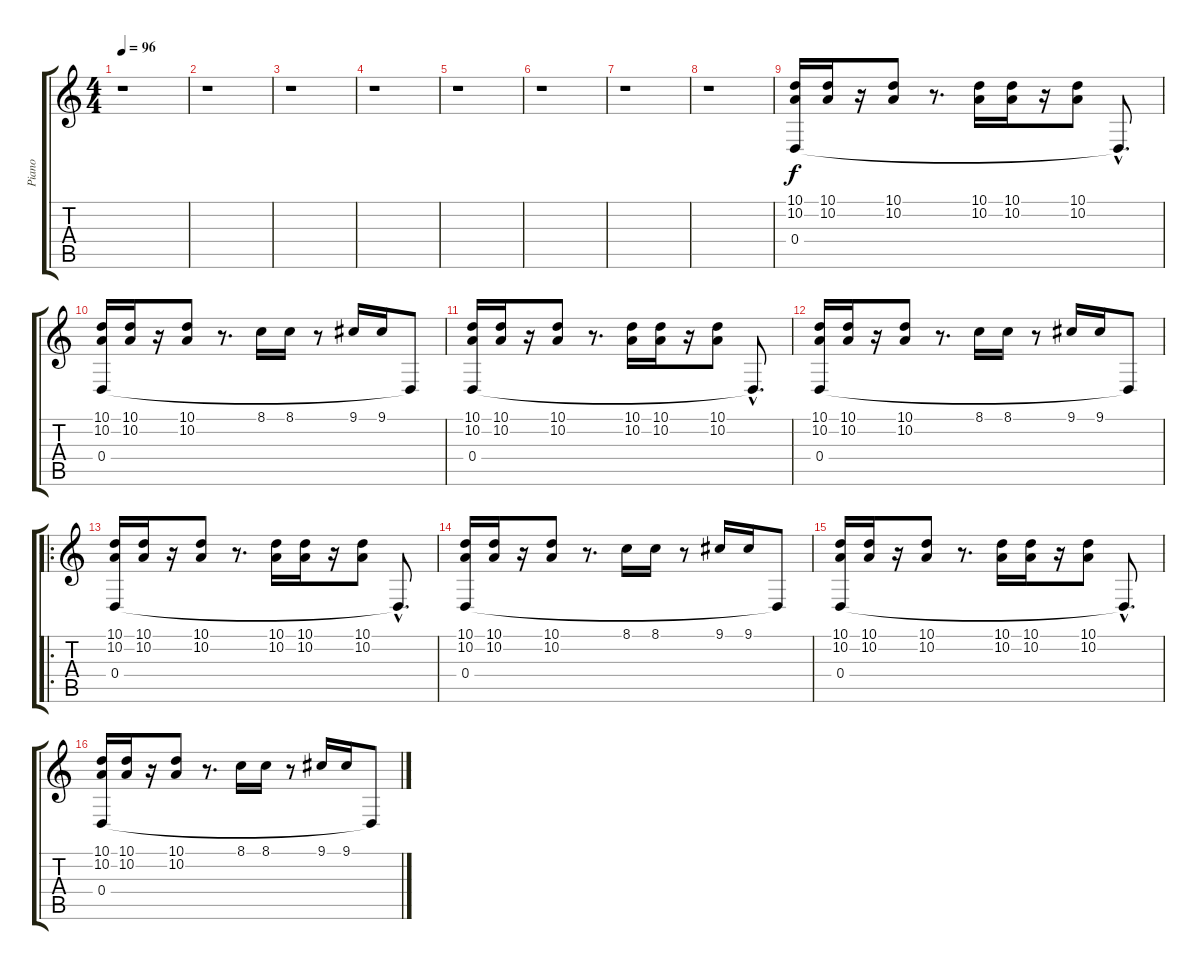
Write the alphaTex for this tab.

\track ("Piano" "Piano") {instrument acousticgrandpiano}
\staff {score tabs}
\tuning (E4 B3 G3 D3 A2 E2) {hide}
\ts (4 4)
\tempo 96
\clef g2
\ks c
r.1{dy f instrument acousticgrandpiano} |
r.1 |
r.1 |
r.1 |
r.1 |
r.1 |
r.1 |
r.1 |
(10.1 10.2 0.4).16 (10.1 10.2).16 r.16 (10.1 10.2).8 r.8{d} (10.1 10.2).16 (10.1 10.2).16 r.16 (10.1 10.2).8 0.4{hac t}.8{d} |
(10.1 10.2 0.4).16 (10.1 10.2).16 r.16 (10.1 10.2).8 r.8{d} 8.1.16 8.1.16 r.8 9.1.16 9.1.16 0.4{t}.8 |
(10.1 10.2 0.4).16 (10.1 10.2).16 r.16 (10.1 10.2).8 r.8{d} (10.1 10.2).16 (10.1 10.2).16 r.16 (10.1 10.2).8 0.4{hac t}.8{d} |
(10.1 10.2 0.4).16 (10.1 10.2).16 r.16 (10.1 10.2).8 r.8{d} 8.1.16 8.1.16 r.8 9.1.16 9.1.16 0.4{t}.8 |
\ro
(10.1 10.2 0.4).16 (10.1 10.2).16 r.16 (10.1 10.2).8 r.8{d} (10.1 10.2).16 (10.1 10.2).16 r.16 (10.1 10.2).8 0.4{hac t}.8{d} |
(10.1 10.2 0.4).16 (10.1 10.2).16 r.16 (10.1 10.2).8 r.8{d} 8.1.16 8.1.16 r.8 9.1.16 9.1.16 0.4{t}.8 |
(10.1 10.2 0.4).16 (10.1 10.2).16 r.16 (10.1 10.2).8 r.8{d} (10.1 10.2).16 (10.1 10.2).16 r.16 (10.1 10.2).8 0.4{hac t}.8{d} |
(10.1 10.2 0.4).16 (10.1 10.2).16 r.16 (10.1 10.2).8 r.8{d} 8.1.16 8.1.16 r.8 9.1.16 9.1.16 0.4{t}.8
